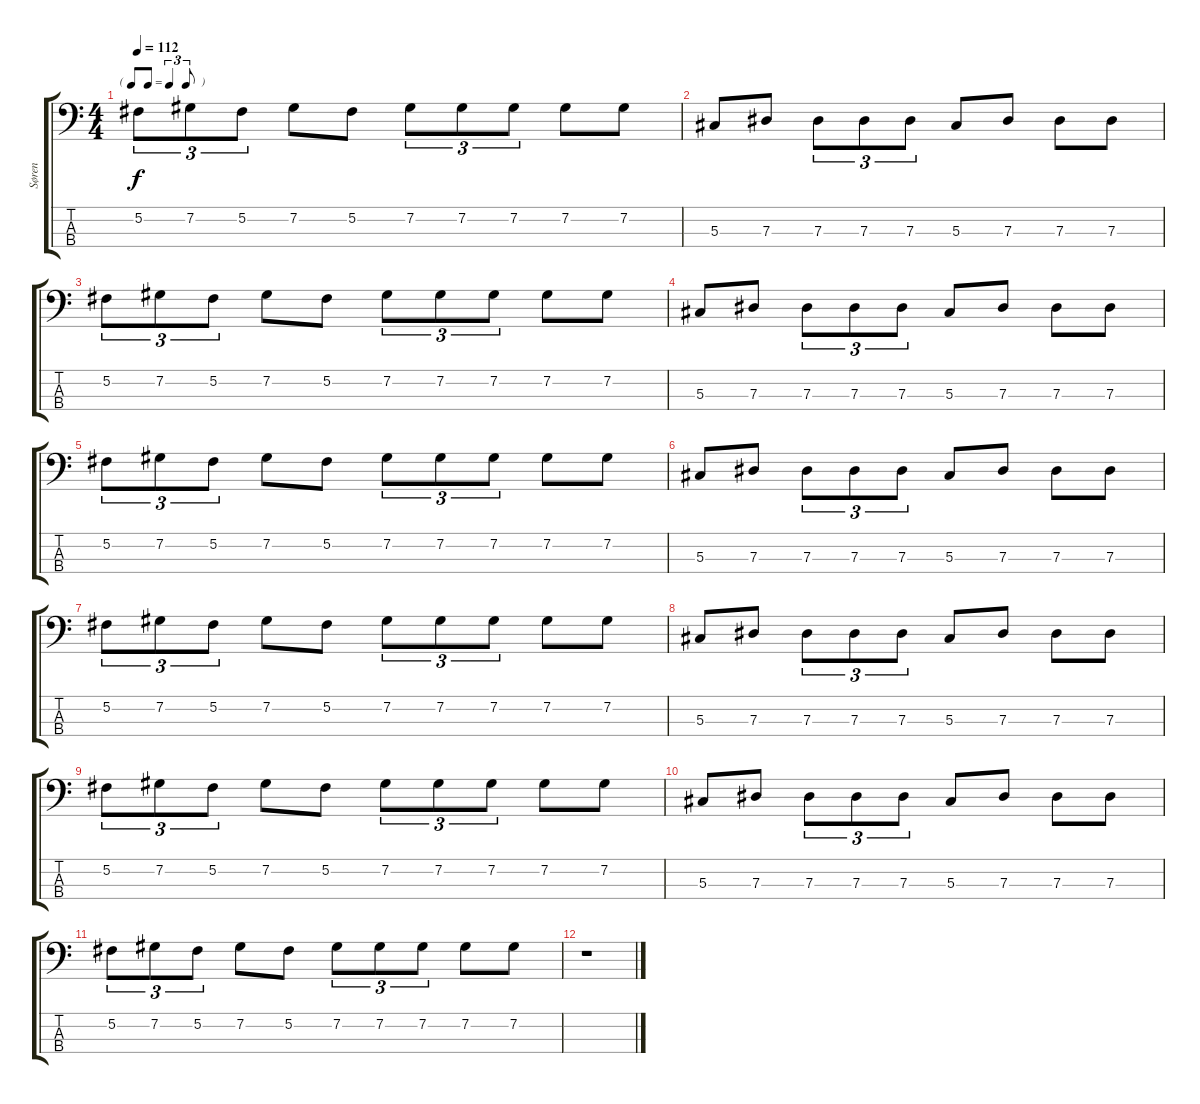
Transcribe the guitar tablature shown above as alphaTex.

\track ("Søren" "Søren") {instrument electricbassfinger}
\staff {score tabs}
\tuning (Gb2 Db2 Ab1 Eb1) {hide}
\ts (4 4)
\tf triplet8th
\tempo 112
\clef f4
\ks c
5.2.8{tu (3 2) dy f} 7.2.8{tu (3 2)} 5.2.8{tu (3 2)} 7.2.8 5.2.8 7.2.8{tu (3 2)} 7.2.8{tu (3 2)} 7.2.8{tu (3 2)} 7.2.8 7.2.8 |
5.3.8 7.3.8 7.3.8{tu (3 2)} 7.3.8{tu (3 2)} 7.3.8{tu (3 2)} 5.3.8 7.3.8 7.3.8 7.3.8 |
5.2.8{tu (3 2)} 7.2.8{tu (3 2)} 5.2.8{tu (3 2)} 7.2.8 5.2.8 7.2.8{tu (3 2)} 7.2.8{tu (3 2)} 7.2.8{tu (3 2)} 7.2.8 7.2.8 |
5.3.8 7.3.8 7.3.8{tu (3 2)} 7.3.8{tu (3 2)} 7.3.8{tu (3 2)} 5.3.8 7.3.8 7.3.8 7.3.8 |
5.2.8{tu (3 2)} 7.2.8{tu (3 2)} 5.2.8{tu (3 2)} 7.2.8 5.2.8 7.2.8{tu (3 2)} 7.2.8{tu (3 2)} 7.2.8{tu (3 2)} 7.2.8 7.2.8 |
5.3.8 7.3.8 7.3.8{tu (3 2)} 7.3.8{tu (3 2)} 7.3.8{tu (3 2)} 5.3.8 7.3.8 7.3.8 7.3.8 |
5.2.8{tu (3 2)} 7.2.8{tu (3 2)} 5.2.8{tu (3 2)} 7.2.8 5.2.8 7.2.8{tu (3 2)} 7.2.8{tu (3 2)} 7.2.8{tu (3 2)} 7.2.8 7.2.8 |
5.3.8 7.3.8 7.3.8{tu (3 2)} 7.3.8{tu (3 2)} 7.3.8{tu (3 2)} 5.3.8 7.3.8 7.3.8 7.3.8 |
5.2.8{tu (3 2)} 7.2.8{tu (3 2)} 5.2.8{tu (3 2)} 7.2.8 5.2.8 7.2.8{tu (3 2)} 7.2.8{tu (3 2)} 7.2.8{tu (3 2)} 7.2.8 7.2.8 |
5.3.8 7.3.8 7.3.8{tu (3 2)} 7.3.8{tu (3 2)} 7.3.8{tu (3 2)} 5.3.8 7.3.8 7.3.8 7.3.8 |
5.2.8{tu (3 2)} 7.2.8{tu (3 2)} 5.2.8{tu (3 2)} 7.2.8 5.2.8 7.2.8{tu (3 2)} 7.2.8{tu (3 2)} 7.2.8{tu (3 2)} 7.2.8 7.2.8 |
r.1
